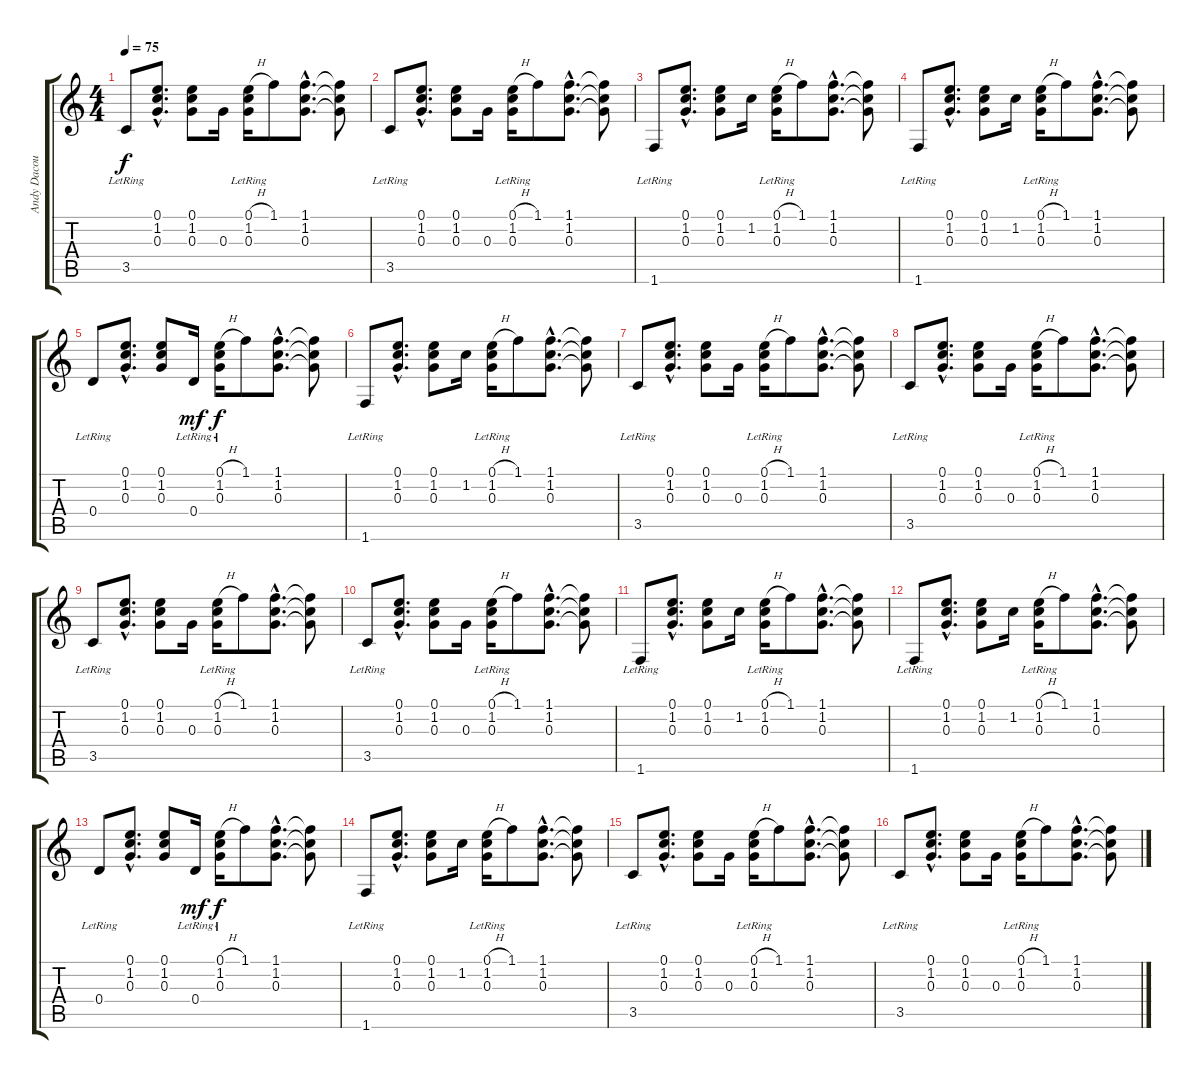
\track ("Andy Dacoulis (Acoustic Guitar)" "Andy Dacou") {instrument acousticguitarsteel}
\staff {score tabs}
\tuning (E4 B3 G3 D3 A2 E2) {hide}
\ts (4 4)
\tempo 75
\clef g2
\ks c
3.5{lr}.8{dy f instrument acousticguitarsteel} (0.1{hac} 1.2{hac} 0.3{hac}).8{d} (0.1 1.2 0.3).8 0.3.16 (0.1{h} 1.2{lr} 0.3{lr}).16 1.1.8 (1.1{hac} 1.2{hac} 0.3{hac}).8{d} (1.1{t} 1.2{t} 0.3{t}).8 |
3.5{lr}.8 (0.1{hac} 1.2{hac} 0.3{hac}).8{d} (0.1 1.2 0.3).8 0.3.16 (0.1{h} 1.2{lr} 0.3{lr}).16 1.1.8 (1.1{hac} 1.2{hac} 0.3{hac}).8{d} (1.1{t} 1.2{t} 0.3{t}).8 |
1.6{lr}.8 (0.1{hac} 1.2{hac} 0.3{hac}).8{d} (0.1 1.2 0.3).8 1.2.16 (0.1{h} 1.2{lr} 0.3{lr}).16 1.1.8 (1.1{hac} 1.2{hac} 0.3{hac}).8{d} (1.1{t} 1.2{t} 0.3{t}).8 |
1.6{lr}.8 (0.1{hac} 1.2{hac} 0.3{hac}).8{d} (0.1 1.2 0.3).8 1.2.16 (0.1{h} 1.2{lr} 0.3{lr}).16 1.1.8 (1.1{hac} 1.2{hac} 0.3{hac}).8{d} (1.1{t} 1.2{t} 0.3{t}).8 |
0.4{lr}.8 (0.1{hac} 1.2{hac} 0.3{hac}).8{d} (0.1 1.2 0.3).8 0.4{lr}.16{dy mf} (0.1{h} 1.2{lr} 0.3{lr}).16{dy f} 1.1.8 (1.1{hac} 1.2{hac} 0.3{hac}).8{d} (1.1{t} 1.2{t} 0.3{t}).8 |
1.6{lr}.8 (0.1{hac} 1.2{hac} 0.3{hac}).8{d} (0.1 1.2 0.3).8 1.2.16 (0.1{h} 1.2{lr} 0.3{lr}).16 1.1.8 (1.1{hac} 1.2{hac} 0.3{hac}).8{d} (1.1{t} 1.2{t} 0.3{t}).8 |
3.5{lr}.8 (0.1{hac} 1.2{hac} 0.3{hac}).8{d} (0.1 1.2 0.3).8 0.3.16 (0.1{h} 1.2{lr} 0.3{lr}).16 1.1.8 (1.1{hac} 1.2{hac} 0.3{hac}).8{d} (1.1{t} 1.2{t} 0.3{t}).8 |
3.5{lr}.8 (0.1{hac} 1.2{hac} 0.3{hac}).8{d} (0.1 1.2 0.3).8 0.3.16 (0.1{h} 1.2{lr} 0.3{lr}).16 1.1.8 (1.1{hac} 1.2{hac} 0.3{hac}).8{d} (1.1{t} 1.2{t} 0.3{t}).8 |
3.5{lr}.8 (0.1{hac} 1.2{hac} 0.3{hac}).8{d} (0.1 1.2 0.3).8 0.3.16 (0.1{h} 1.2{lr} 0.3{lr}).16 1.1.8 (1.1{hac} 1.2{hac} 0.3{hac}).8{d} (1.1{t} 1.2{t} 0.3{t}).8 |
3.5{lr}.8 (0.1{hac} 1.2{hac} 0.3{hac}).8{d} (0.1 1.2 0.3).8 0.3.16 (0.1{h} 1.2{lr} 0.3{lr}).16 1.1.8 (1.1{hac} 1.2{hac} 0.3{hac}).8{d} (1.1{t} 1.2{t} 0.3{t}).8 |
1.6{lr}.8 (0.1{hac} 1.2{hac} 0.3{hac}).8{d} (0.1 1.2 0.3).8 1.2.16 (0.1{h} 1.2{lr} 0.3{lr}).16 1.1.8 (1.1{hac} 1.2{hac} 0.3{hac}).8{d} (1.1{t} 1.2{t} 0.3{t}).8 |
1.6{lr}.8 (0.1{hac} 1.2{hac} 0.3{hac}).8{d} (0.1 1.2 0.3).8 1.2.16 (0.1{h} 1.2{lr} 0.3{lr}).16 1.1.8 (1.1{hac} 1.2{hac} 0.3{hac}).8{d} (1.1{t} 1.2{t} 0.3{t}).8 |
0.4{lr}.8 (0.1{hac} 1.2{hac} 0.3{hac}).8{d} (0.1 1.2 0.3).8 0.4{lr}.16{dy mf} (0.1{h} 1.2{lr} 0.3{lr}).16{dy f} 1.1.8 (1.1{hac} 1.2{hac} 0.3{hac}).8{d} (1.1{t} 1.2{t} 0.3{t}).8 |
1.6{lr}.8 (0.1{hac} 1.2{hac} 0.3{hac}).8{d} (0.1 1.2 0.3).8 1.2.16 (0.1{h} 1.2{lr} 0.3{lr}).16 1.1.8 (1.1{hac} 1.2{hac} 0.3{hac}).8{d} (1.1{t} 1.2{t} 0.3{t}).8 |
3.5{lr}.8 (0.1{hac} 1.2{hac} 0.3{hac}).8{d} (0.1 1.2 0.3).8 0.3.16 (0.1{h} 1.2{lr} 0.3{lr}).16 1.1.8 (1.1{hac} 1.2{hac} 0.3{hac}).8{d} (1.1{t} 1.2{t} 0.3{t}).8 |
3.5{lr}.8 (0.1{hac} 1.2{hac} 0.3{hac}).8{d} (0.1 1.2 0.3).8 0.3.16 (0.1{h} 1.2{lr} 0.3{lr}).16 1.1.8 (1.1{hac} 1.2{hac} 0.3{hac}).8{d} (1.1{t} 1.2{t} 0.3{t}).8
